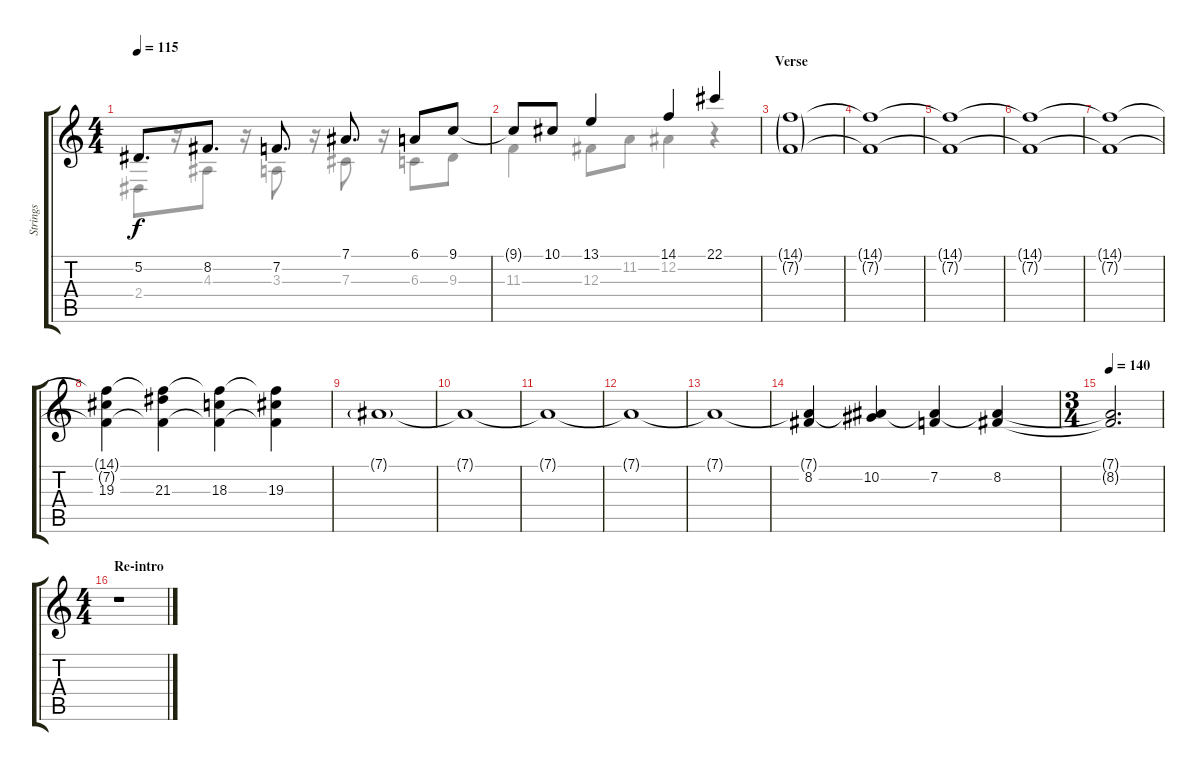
\track ("Strings" "Strings") {instrument stringensemble1}
\staff {score tabs}
\tuning (Eb4 Bb3 Gb3 Db3 Ab2 Eb2) {hide}
\voice
\ts (4 4)
\tempo 115
\clef g2
\ks c
5.2.8{d dy f} 8.2.8{d} 7.2.8{d} 7.1.8{d} 6.1.8 9.1.8 |
9.1{t}.8 10.1.8 13.1.4 14.1.4 22.1.4 |
\section ("" "Verse")
(14.1{g} 7.2{g}).1 |
(14.1{t} 7.2{t}).1 |
(14.1{t} 7.2{t}).1 |
(14.1{t} 7.2{t}).1 |
(14.1{t} 7.2{t}).1 |
(14.1{t} 7.2{t} 19.3).4 (14.1{t} 7.2{t} 21.3).4 (14.1{t} 7.2{t} 18.3).4 (14.1{t} 7.2{t} 19.3).4 |
7.1{g}.1 |
7.1{t}.1 |
7.1{t}.1 |
7.1{t}.1 |
7.1{t}.1 |
(7.1{t} 8.2).4 (7.1{t} 10.2).4 (7.1{t} 7.2).4 (7.1{t} 8.2).4 |
\ts (3 4)
\tempo 140
(7.1{t} 8.2{t}).2{d} |
\ts (4 4)
\section ("" "Re-intro")
r.1
\voice
\clef g2
\ottava regular
\simile none
\ks c
2.4.8{dy f} r.16 4.3.8 r.16 3.3.8 r.16 7.3.8 r.16 6.3.8 9.3.8 |
11.3.4 12.3.8 11.2.8 12.2.4 r.4 |
|
|
|
|
|
|
|
|
|
|
|
|
|
